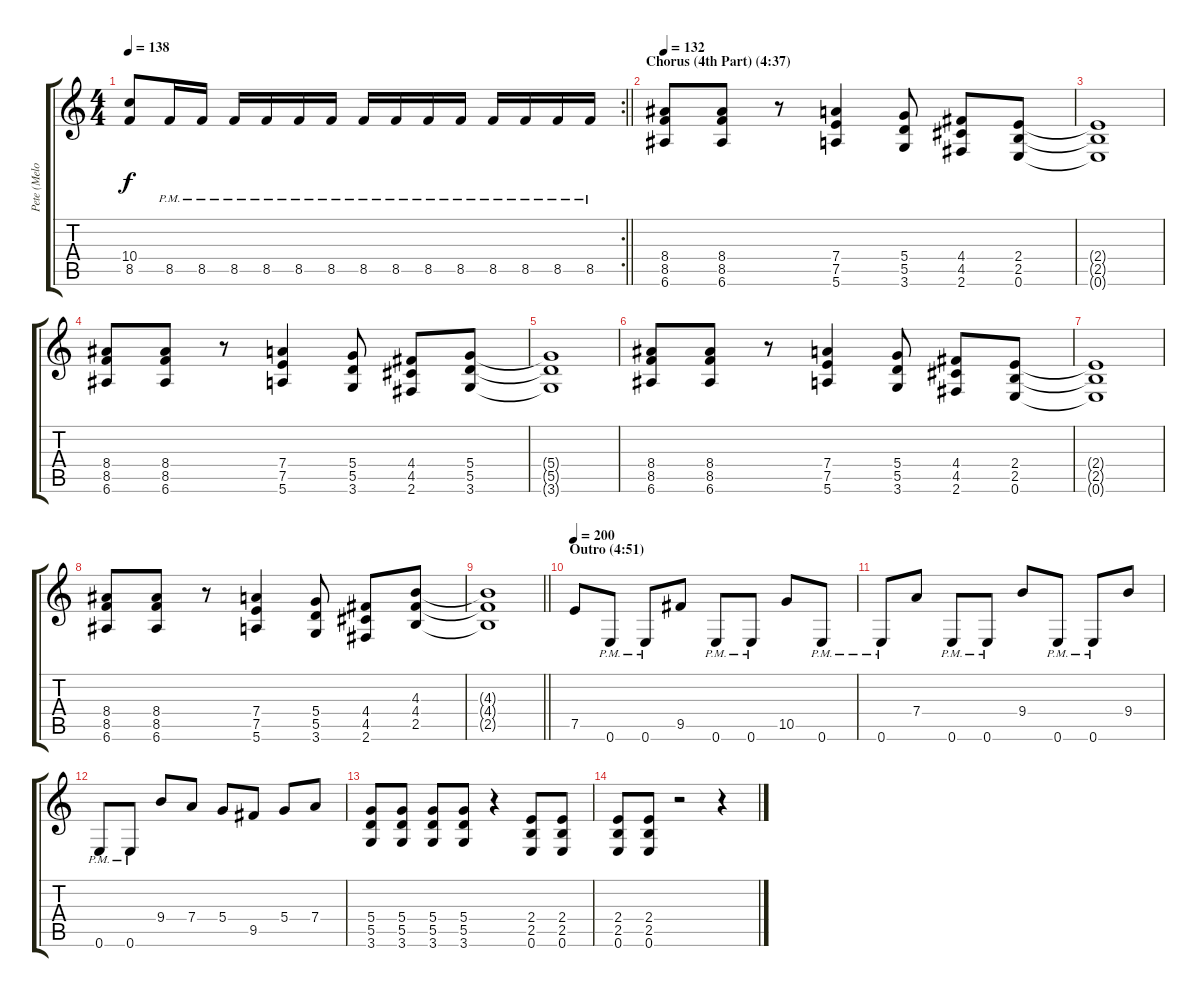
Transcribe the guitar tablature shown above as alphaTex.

\track ("Pete (Melodies/Solo)" "Pete (Melo") {instrument distortionguitar}
\staff {score tabs}
\tuning (E4 B3 G3 D3 A2 E2) {hide}
\rc 2
\ts (4 4)
\tempo 138
\clef g2
\barLineRight lightlight
\ks c
(10.4 8.5).8{dy f} 8.5{pm}.16 8.5{pm}.16 8.5{pm}.16 8.5{pm}.16 8.5{pm}.16 8.5{pm}.16 8.5{pm}.16 8.5{pm}.16 8.5{pm}.16 8.5{pm}.16 8.5{pm}.16 8.5{pm}.16 8.5{pm}.16 8.5{pm}.16 |
\section ("" "Chorus (4th Part) (4:37)")
\tempo 132
(8.4 8.5 6.6).8 (8.4 8.5 6.6).8 r.8 (7.4 7.5 5.6).4 (5.4 5.5 3.6).8 (4.4 4.5 2.6).8 (2.4 2.5 0.6).8 |
(2.4{t} 2.5{t} 0.6{t}).1 |
(8.4 8.5 6.6).8 (8.4 8.5 6.6).8 r.8 (7.4 7.5 5.6).4 (5.4 5.5 3.6).8 (4.4 4.5 2.6).8 (5.4 5.5 3.6).8 |
(5.4{t} 5.5{t} 3.6{t}).1 |
(8.4 8.5 6.6).8 (8.4 8.5 6.6).8 r.8 (7.4 7.5 5.6).4 (5.4 5.5 3.6).8 (4.4 4.5 2.6).8 (2.4 2.5 0.6).8 |
(2.4{t} 2.5{t} 0.6{t}).1 |
(8.4 8.5 6.6).8 (8.4 8.5 6.6).8 r.8 (7.4 7.5 5.6).4 (5.4 5.5 3.6).8 (4.4 4.5 2.6).8 (4.3 4.4 2.5).8 |
\barLineRight lightlight
(4.3{t} 4.4{t} 2.5{t}).1 |
\section ("" "Outro (4:51)")
\tempo 200
7.5.8 0.6{pm}.8 0.6{pm}.8 9.5.8 0.6{pm}.8 0.6{pm}.8 10.5.8 0.6{pm}.8 |
0.6{pm}.8 7.4.8 0.6{pm}.8 0.6{pm}.8 9.4.8 0.6{pm}.8 0.6{pm}.8 9.4.8 |
0.6{pm}.8 0.6{pm}.8 9.4.8 7.4.8 5.4.8 9.5.8 5.4.8 7.4.8 |
(5.4 5.5 3.6).8 (5.4 5.5 3.6).8 (5.4 5.5 3.6).8 (5.4 5.5 3.6).8 r.4 (2.4 2.5 0.6).8 (2.4 2.5 0.6).8 |
(2.4 2.5 0.6).8 (2.4 2.5 0.6).8 r.2 r.4
